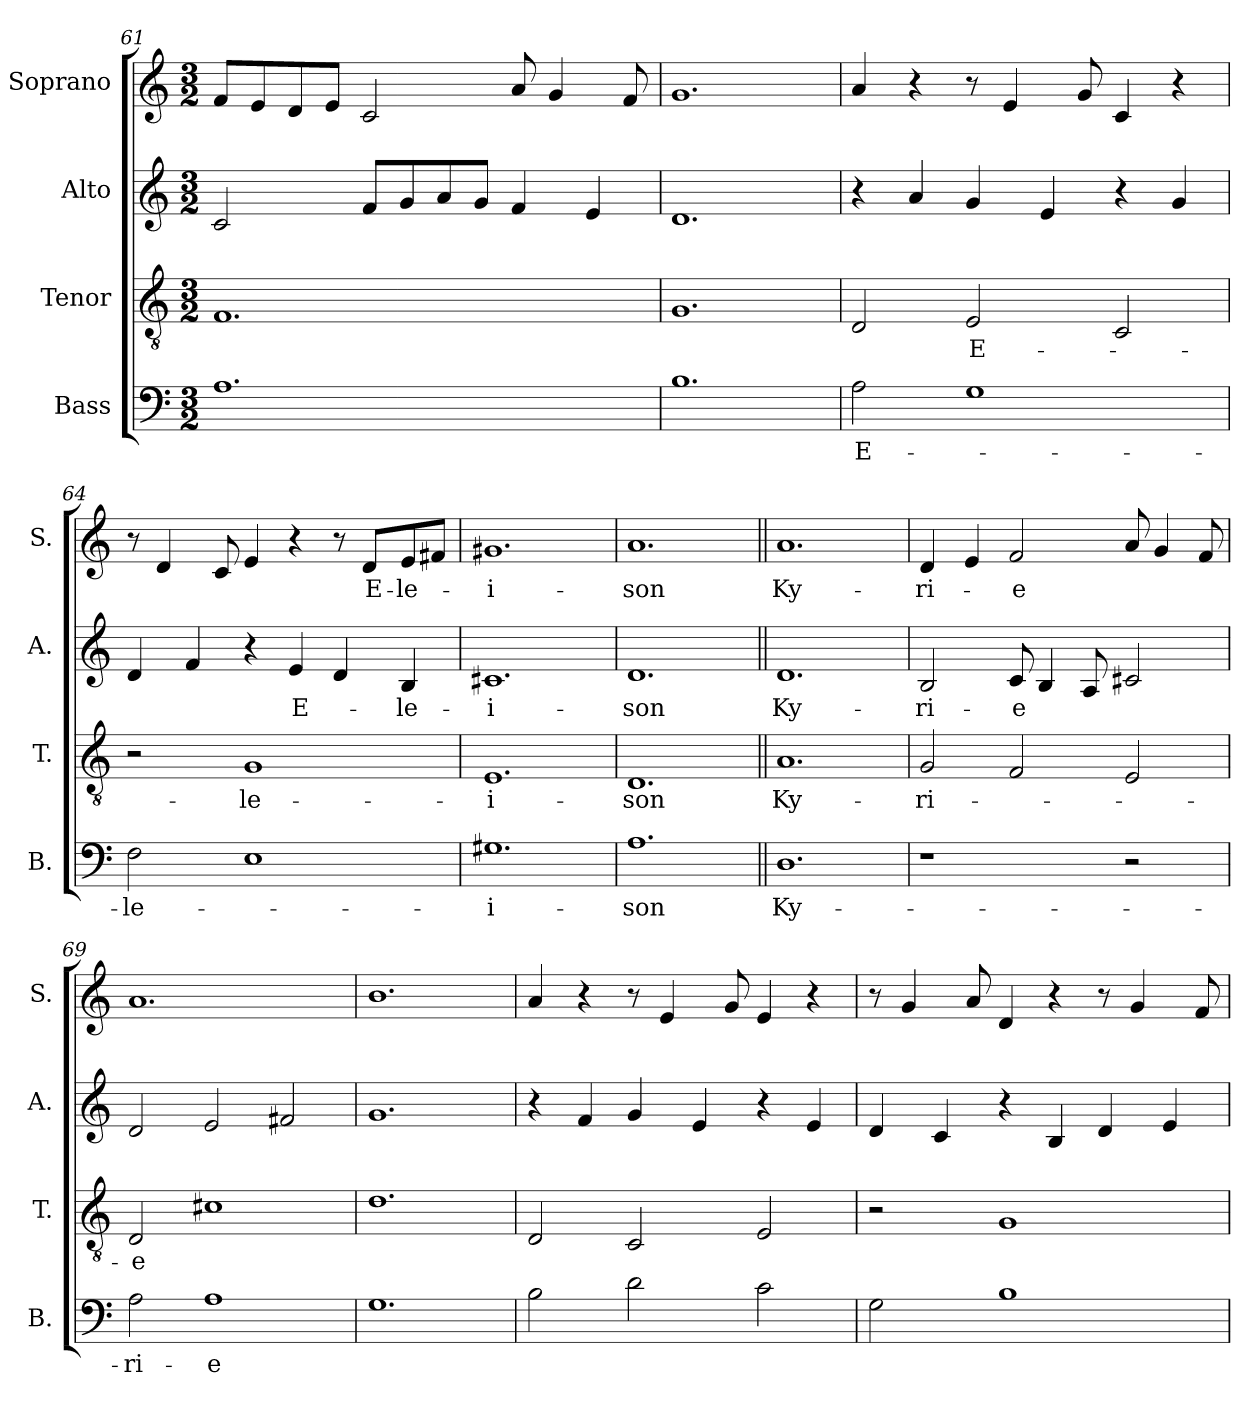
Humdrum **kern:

**kern	**text	**kern	**text	**kern	**text	**kern	**text
*part4	*part4	*part3	*part3	*part2	*part2	*part1	*part1
*staff4	*staff4	*staff3	*staff3	*staff2	*staff2	*staff1	*staff1
*I"Bass	*	*I"Tenor	*	*I"Alto	*	*I"Soprano	*
*I'B.	*	*I'T.	*	*I'A.	*	*I'S.	*
*clefF4	*	*clefGv2	*	*clefG2	*	*clefG2	*
*k[]	*	*k[]	*	*k[]	*	*k[]	*
*M3/2	*	*M3/2	*	*M3/2	*	*M3/2	*
=61	=61	=61	=61	=61	=61	=61	=61
1.A	.	1.F	.	2c/	.	8f/L	.
.	.	.	.	.	.	8e/	.
.	.	.	.	.	.	8d/	.
.	.	.	.	.	.	8e/J	.
.	.	.	.	8f/L	.	2c/	.
.	.	.	.	8g/	.	.	.
.	.	.	.	8a/	.	.	.
.	.	.	.	8g/J	.	.	.
.	.	.	.	4f/	.	8a/	.
.	.	.	.	.	.	4g/	.
.	.	.	.	4e/	.	.	.
.	.	.	.	.	.	8f/	.
=62	=62	=62	=62	=62	=62	=62	=62
1.B	.	1.G	.	1.d	.	1.g	.
=63	=63	=63	=63	=63	=63	=63	=63
!	!LO:LY:b	!	!	!	!	!	!
2A\	E-	2D/	.	4r	.	4a/	.
.	.	.	.	4a/	.	4r	.
!	!	!	!LO:LY:b	!	!	!	!
1G	.	2E/	E-	4g/	.	8r	.
.	.	.	.	.	.	4e/	.
.	.	.	.	4e/	.	.	.
.	.	.	.	.	.	8g/	.
.	.	2C/	.	4r	.	4c/	.
.	.	.	.	4g/	.	4r	.
=64	=64	=64	=64	=64	=64	=64	=64
!	!LO:LY:b	!	!	!	!	!	!
2F\	-le-	2r	.	4d/	.	8r	.
.	.	.	.	.	.	4d/	.
.	.	.	.	4f/	.	.	.
.	.	.	.	.	.	8c/	.
!	!	!	!LO:LY:b	!	!	!	!
1E	.	1G	-le-	4r	.	4e/	.
!	!	!	!	!	!LO:LY:b	!	!
.	.	.	.	4e/	E-	4r	.
.	.	.	.	4d/	.	8r	.
!	!	!	!	!	!	!	!LO:LY:b
.	.	.	.	.	.	8d/L	E-
!	!	!	!	!	!LO:LY:b	!	!LO:LY:b
.	.	.	.	4B/	-le-	8e/	-le-
.	.	.	.	.	.	8f#X/J	.
=65	=65	=65	=65	=65	=65	=65	=65
!	!LO:LY:b	!	!LO:LY:b	!	!LO:LY:b	!	!LO:LY:b
1.G#X	-i-	1.E	-i-	1.c#X	-i-	1.g#X	-i-
=66	=66	=66	=66	=66	=66	=66	=66
!	!LO:LY:b	!	!LO:LY:b	!	!LO:LY:b	!	!LO:LY:b
1.A	-son	1.D	-son	1.d	-son	1.a	-son
!!LO:LB:g=z
=67||	=67||	=67||	=67||	=67||	=67||	=67||	=67||
!	!LO:LY:b	!	!LO:LY:b	!	!LO:LY:b	!	!LO:LY:b
1.D	Ky-	1.A	Ky-	1.d	Ky-	1.a	Ky-
=68	=68	=68	=68	=68	=68	=68	=68
!	!	!	!LO:LY:b	!	!LO:LY:b	!	!LO:LY:b
1r	.	2G/	-ri-	2B/	-ri-	4d/	-ri-
.	.	.	.	.	.	4e/	.
!	!	!	!	!	!LO:LY:b	!	!LO:LY:b
.	.	2F/	.	8c/	-e	2f/	-e
.	.	.	.	4B/	.	.	.
.	.	.	.	8A/	.	.	.
2r	.	2E/	.	2c#X/	.	8a/	.
.	.	.	.	.	.	4g/	.
.	.	.	.	.	.	8f/	.
=69	=69	=69	=69	=69	=69	=69	=69
!	!LO:LY:b	!	!LO:LY:b	!	!	!	!
2A\	-ri-	2D/	-e	2d/	.	1.a	.
!	!LO:LY:b	!	!	!	!	!	!
1A	-e	1c#X	.	2e/	.	.	.
.	.	.	.	2f#X/	.	.	.
=70	=70	=70	=70	=70	=70	=70	=70
1.G	.	1.d	.	1.g	.	1.b	.
=71	=71	=71	=71	=71	=71	=71	=71
2B\	.	2D/	.	4r	.	4a/	.
.	.	.	.	4f/	.	4r	.
2d\	.	2C/	.	4g/	.	8r	.
.	.	.	.	.	.	4e/	.
.	.	.	.	4e/	.	.	.
.	.	.	.	.	.	8g/	.
2c\	.	2E/	.	4r	.	4e/	.
.	.	.	.	4e/	.	4r	.
=72	=72	=72	=72	=72	=72	=72	=72
2G\	.	2r	.	4d/	.	8r	.
.	.	.	.	.	.	4g/	.
.	.	.	.	4c/	.	.	.
.	.	.	.	.	.	8a/	.
1B	.	1G	.	4r	.	4d/	.
.	.	.	.	4B/	.	4r	.
.	.	.	.	4d/	.	8r	.
.	.	.	.	.	.	4g/	.
.	.	.	.	4e/	.	.	.
.	.	.	.	.	.	8f/	.
=	=	=	=	=	=	=	=
*-	*-	*-	*-	*-	*-	*-	*-
